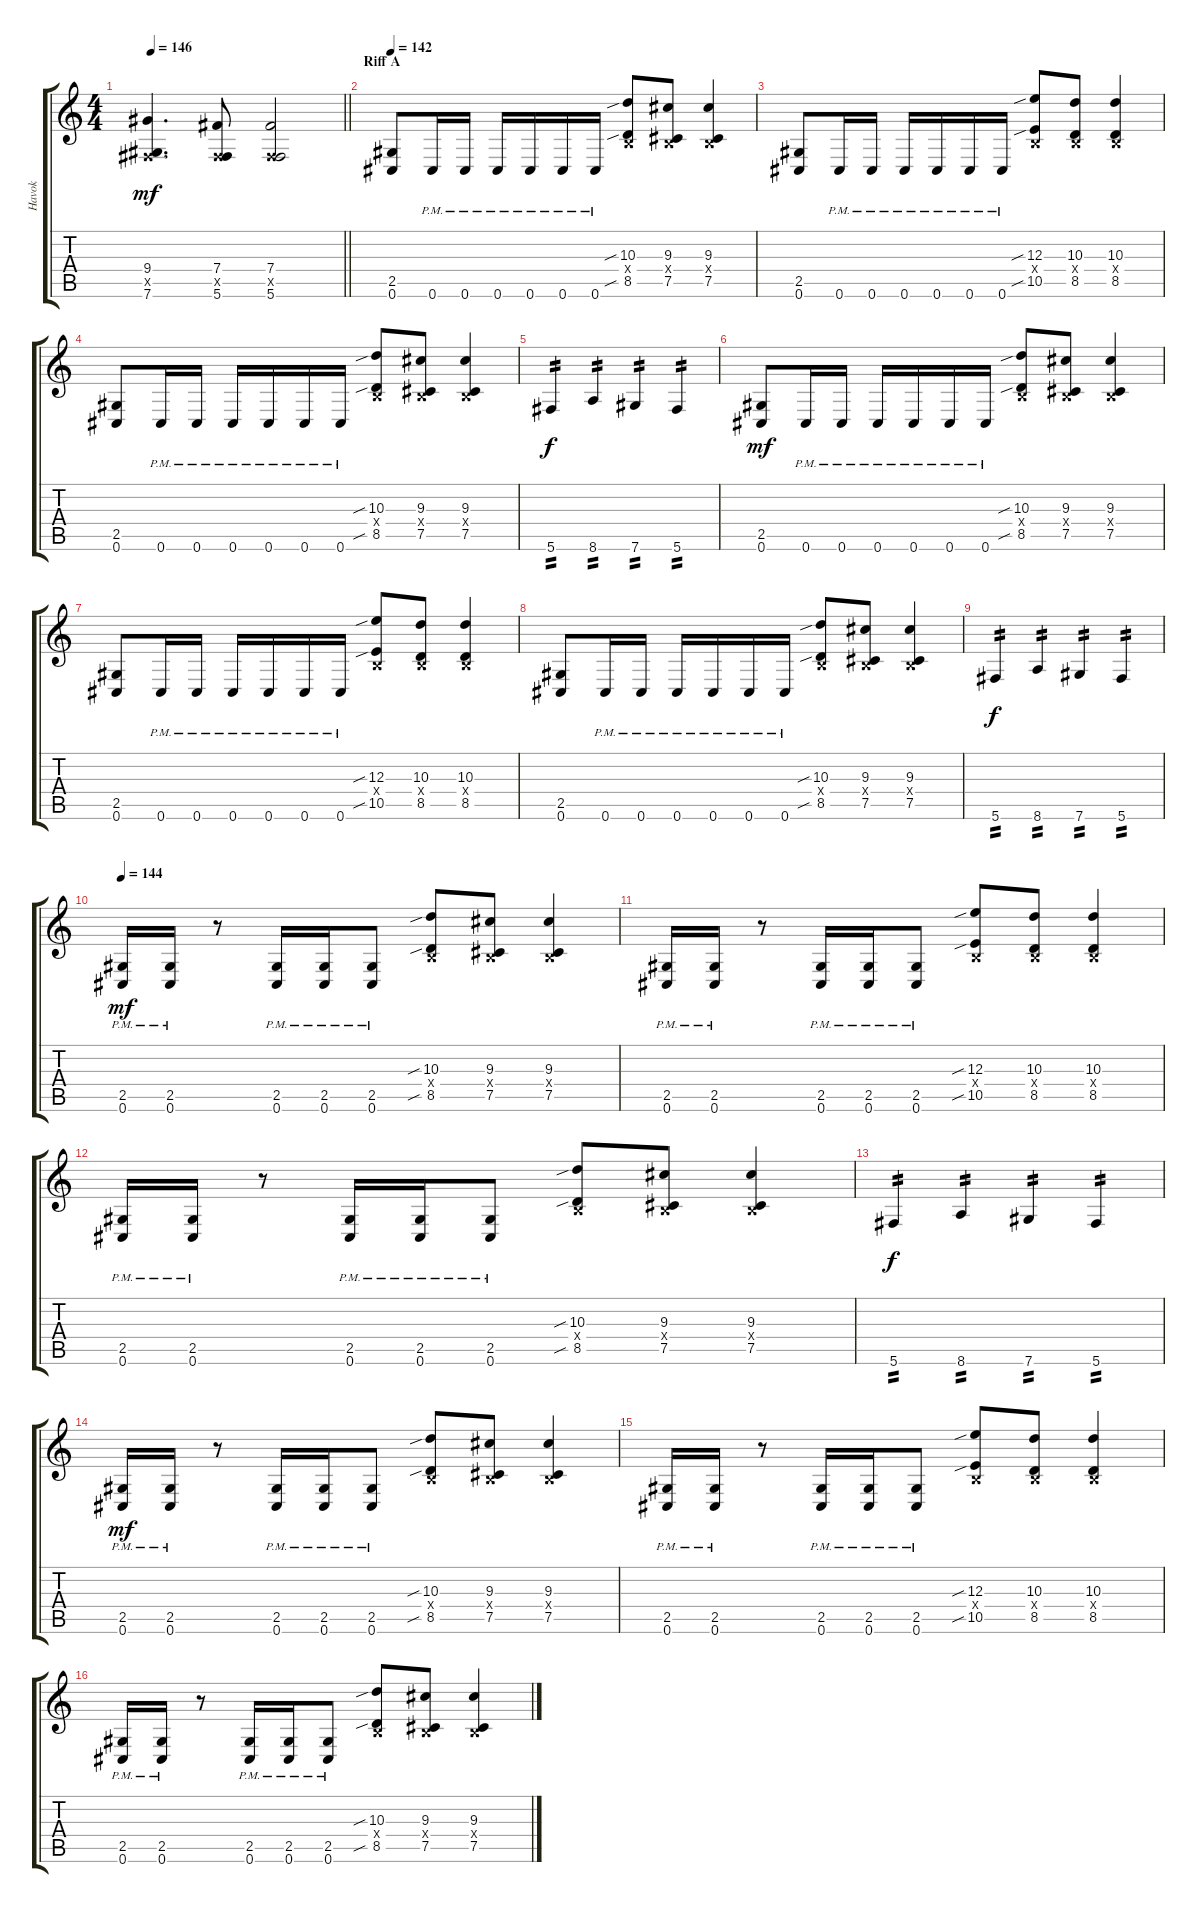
\track ("Havok" "Havok") {instrument overdrivenguitar}
\staff {score tabs}
\tuning (Db4 Ab3 E3 B2 Gb2 Db2) {hide}
\ts (4 4)
\tempo 146
\clef g2
\barLineRight lightlight
\ks c
(9.4 0.5{x} 7.6).4{d dy mf} (7.4 0.5{x} 5.6).8 (7.4 0.5{x} 5.6).2 |
\section ("" "Riff A")
\tempo 142
(2.5 0.6).8 0.6{pm}.16 0.6{pm}.16 0.6{pm}.16 0.6{pm}.16 0.6{pm}.16 0.6{pm}.16 (10.3{sib} 0.4{x} 8.5{sib}).8 (9.3 0.4{x} 7.5).8 (9.3 0.4{x} 7.5).4 |
(2.5 0.6).8 0.6{pm}.16 0.6{pm}.16 0.6{pm}.16 0.6{pm}.16 0.6{pm}.16 0.6{pm}.16 (12.3{sib} 0.4{x} 10.5{sib}).8 (10.3 0.4{x} 8.5).8 (10.3 0.4{x} 8.5).4 |
(2.5 0.6).8 0.6{pm}.16 0.6{pm}.16 0.6{pm}.16 0.6{pm}.16 0.6{pm}.16 0.6{pm}.16 (10.3{sib} 0.4{x} 8.5{sib}).8 (9.3 0.4{x} 7.5).8 (9.3 0.4{x} 7.5).4 |
5.6.4{tp 2 dy f} 8.6.4{tp 2} 7.6.4{tp 2} 5.6.4{tp 2} |
(2.5 0.6).8{dy mf} 0.6{pm}.16 0.6{pm}.16 0.6{pm}.16 0.6{pm}.16 0.6{pm}.16 0.6{pm}.16 (10.3{sib} 0.4{x} 8.5{sib}).8 (9.3 0.4{x} 7.5).8 (9.3 0.4{x} 7.5).4 |
(2.5 0.6).8 0.6{pm}.16 0.6{pm}.16 0.6{pm}.16 0.6{pm}.16 0.6{pm}.16 0.6{pm}.16 (12.3{sib} 0.4{x} 10.5{sib}).8 (10.3 0.4{x} 8.5).8 (10.3 0.4{x} 8.5).4 |
(2.5 0.6).8 0.6{pm}.16 0.6{pm}.16 0.6{pm}.16 0.6{pm}.16 0.6{pm}.16 0.6{pm}.16 (10.3{sib} 0.4{x} 8.5{sib}).8 (9.3 0.4{x} 7.5).8 (9.3 0.4{x} 7.5).4 |
5.6.4{tp 2 dy f} 8.6.4{tp 2} 7.6.4{tp 2} 5.6.4{tp 2} |
\tempo 144
(2.5{pm} 0.6{pm}).16{dy mf} (2.5{pm} 0.6{pm}).16 r.8 (2.5{pm} 0.6{pm}).16 (2.5{pm} 0.6{pm}).16 (2.5{pm} 0.6{pm}).8 (10.3{sib} 0.4{x} 8.5{sib}).8 (9.3 0.4{x} 7.5).8 (9.3 0.4{x} 7.5).4 |
(2.5{pm} 0.6{pm}).16 (2.5{pm} 0.6{pm}).16 r.8 (2.5{pm} 0.6{pm}).16 (2.5{pm} 0.6{pm}).16 (2.5{pm} 0.6{pm}).8 (12.3{sib} 0.4{x} 10.5{sib}).8 (10.3 0.4{x} 8.5).8 (10.3 0.4{x} 8.5).4 |
(2.5{pm} 0.6{pm}).16 (2.5{pm} 0.6{pm}).16 r.8 (2.5{pm} 0.6{pm}).16 (2.5{pm} 0.6{pm}).16 (2.5{pm} 0.6{pm}).8 (10.3{sib} 0.4{x} 8.5{sib}).8 (9.3 0.4{x} 7.5).8 (9.3 0.4{x} 7.5).4 |
5.6.4{tp 2 dy f} 8.6.4{tp 2} 7.6.4{tp 2} 5.6.4{tp 2} |
(2.5{pm} 0.6{pm}).16{dy mf} (2.5{pm} 0.6{pm}).16 r.8 (2.5{pm} 0.6{pm}).16 (2.5{pm} 0.6{pm}).16 (2.5{pm} 0.6{pm}).8 (10.3{sib} 0.4{x} 8.5{sib}).8 (9.3 0.4{x} 7.5).8 (9.3 0.4{x} 7.5).4 |
(2.5{pm} 0.6{pm}).16 (2.5{pm} 0.6{pm}).16 r.8 (2.5{pm} 0.6{pm}).16 (2.5{pm} 0.6{pm}).16 (2.5{pm} 0.6{pm}).8 (12.3{sib} 0.4{x} 10.5{sib}).8 (10.3 0.4{x} 8.5).8 (10.3 0.4{x} 8.5).4 |
(2.5{pm} 0.6{pm}).16 (2.5{pm} 0.6{pm}).16 r.8 (2.5{pm} 0.6{pm}).16 (2.5{pm} 0.6{pm}).16 (2.5{pm} 0.6{pm}).8 (10.3{sib} 0.4{x} 8.5{sib}).8 (9.3 0.4{x} 7.5).8 (9.3 0.4{x} 7.5).4
